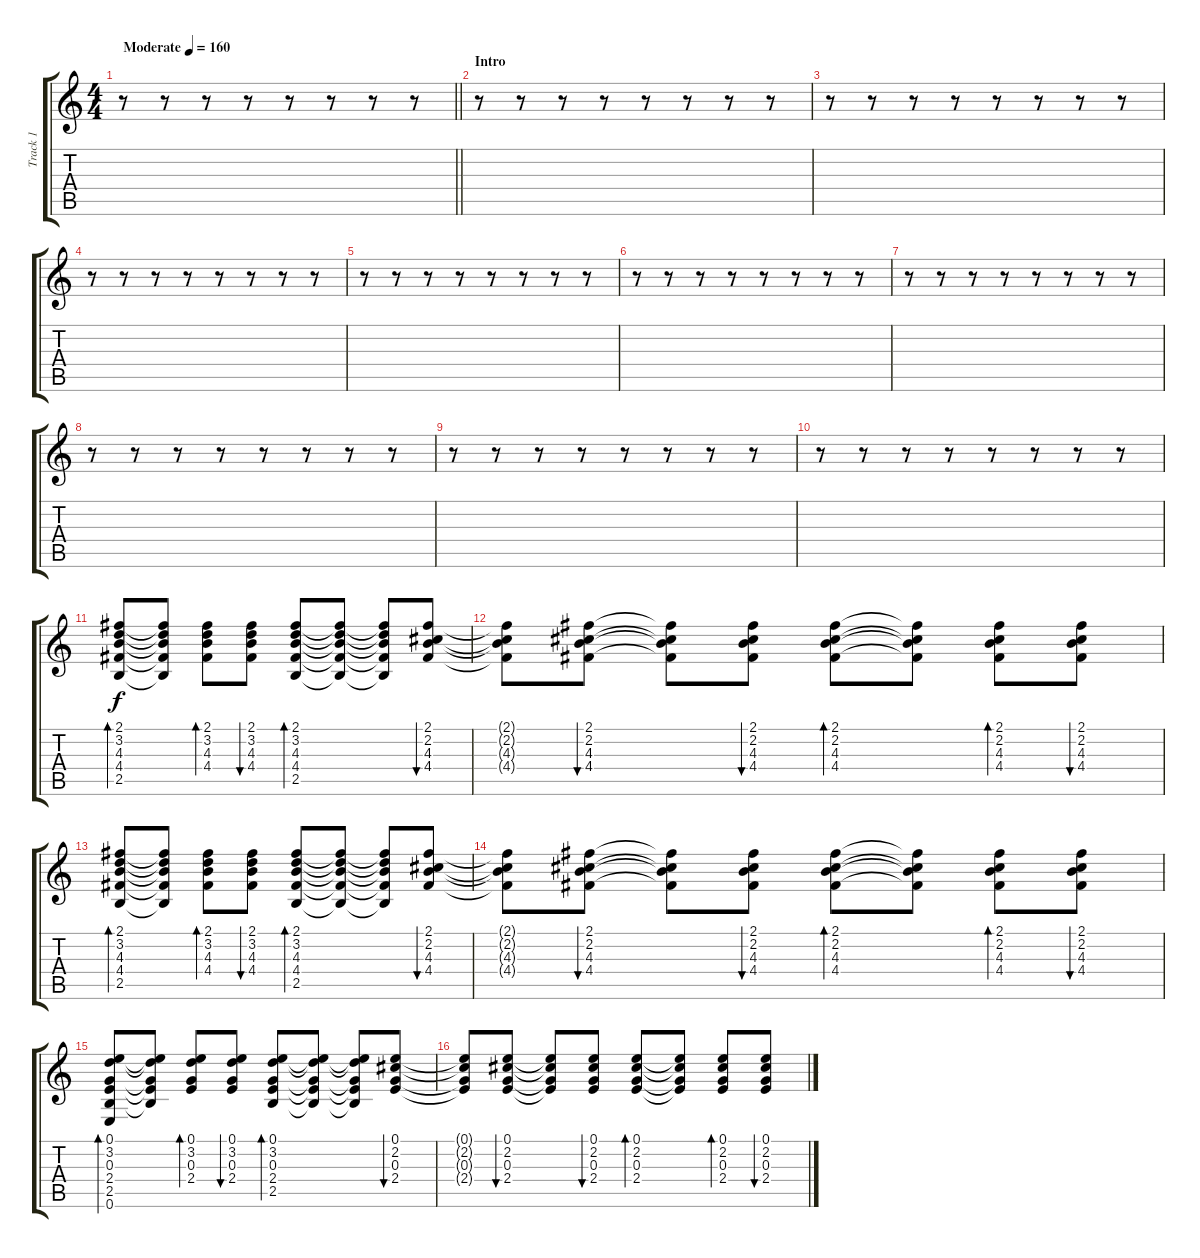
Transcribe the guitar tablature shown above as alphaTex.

\track ("Track 1" "Track 1") {instrument acousticguitarsteel}
\staff {score tabs}
\tuning (E4 B3 G3 D3 A2 E2) {hide}
\ts (4 4)
\tempo (160 "Moderate")
\clef g2
\barLineRight lightlight
\ks c
r.8{dy f instrument acousticguitarsteel} r.8 r.8 r.8 r.8 r.8 r.8 r.8 |
\section ("" "Intro")
r.8 r.8 r.8 r.8 r.8 r.8 r.8 r.8 |
r.8 r.8 r.8 r.8 r.8 r.8 r.8 r.8 |
r.8 r.8 r.8 r.8 r.8 r.8 r.8 r.8 |
r.8 r.8 r.8 r.8 r.8 r.8 r.8 r.8 |
r.8 r.8 r.8 r.8 r.8 r.8 r.8 r.8 |
r.8 r.8 r.8 r.8 r.8 r.8 r.8 r.8 |
r.8 r.8 r.8 r.8 r.8 r.8 r.8 r.8 |
r.8 r.8 r.8 r.8 r.8 r.8 r.8 r.8 |
r.8 r.8 r.8 r.8 r.8 r.8 r.8 r.8 |
(2.1 3.2 4.3 4.4 2.5).8{bd 60} (2.1{t} 3.2{t} 4.3{t} 4.4{t} 2.5{t}).8 (2.1 3.2 4.3 4.4).8{bd 60} (2.1 3.2 4.3 4.4).8{bu 60} (2.1 3.2 4.3 4.4 2.5).8{bd 60} (2.1{t} 3.2{t} 4.3{t} 4.4{t} 2.5{t}).8 (2.1{t} 3.2{t} 4.3{t} 4.4{t} 2.5{t}).8 (2.1 2.2 4.3 4.4).8{bu 60} |
(2.1{t} 2.2{t} 4.3{t} 4.4{t}).8 (2.1 2.2 4.3 4.4).8{bu 60} (2.1{t} 2.2{t} 4.3{t} 4.4{t}).8 (2.1 2.2 4.3 4.4).8{bu 60} (2.1 2.2 4.3 4.4).8{bd 60} (2.1{t} 2.2{t} 4.3{t} 4.4{t}).8 (2.1 2.2 4.3 4.4).8{bd 60} (2.1 2.2 4.3 4.4).8{bu 60} |
(2.1 3.2 4.3 4.4 2.5).8{bd 60} (2.1{t} 3.2{t} 4.3{t} 4.4{t} 2.5{t}).8 (2.1 3.2 4.3 4.4).8{bd 60} (2.1 3.2 4.3 4.4).8{bu 60} (2.1 3.2 4.3 4.4 2.5).8{bd 60} (2.1{t} 3.2{t} 4.3{t} 4.4{t} 2.5{t}).8 (2.1{t} 3.2{t} 4.3{t} 4.4{t} 2.5{t}).8 (2.1 2.2 4.3 4.4).8{bu 60} |
(2.1{t} 2.2{t} 4.3{t} 4.4{t}).8 (2.1 2.2 4.3 4.4).8{bu 60} (2.1{t} 2.2{t} 4.3{t} 4.4{t}).8 (2.1 2.2 4.3 4.4).8{bu 60} (2.1 2.2 4.3 4.4).8{bd 60} (2.1{t} 2.2{t} 4.3{t} 4.4{t}).8 (2.1 2.2 4.3 4.4).8{bd 60} (2.1 2.2 4.3 4.4).8{bu 60} |
(0.1 3.2 0.3 2.4 2.5 0.6).8{bd 60} (0.1{t} 3.2{t} 0.3{t} 2.4{t} 2.5{t}).8 (0.1 3.2 0.3 2.4).8{bd 60} (0.1 3.2 0.3 2.4).8{bu 60} (0.1 3.2 0.3 2.4 2.5).8{bd 60} (0.1{t} 3.2{t} 0.3{t} 2.4{t} 2.5{t}).8 (0.1{t} 3.2{t} 0.3{t} 2.4{t} 2.5{t}).8 (0.1 2.2 0.3 2.4).8{bu 60} |
(0.1{t} 2.2{t} 0.3{t} 2.4{t}).8 (0.1 2.2 0.3 2.4).8{bu 60} (0.1{t} 2.2{t} 0.3{t} 2.4{t}).8 (0.1 2.2 0.3 2.4).8{bu 60} (0.1 2.2 0.3 2.4).8{bd 60} (0.1{t} 2.2{t} 0.3{t} 2.4{t}).8 (0.1 2.2 0.3 2.4).8{bd 60} (0.1 2.2 0.3 2.4).8{bu 60}
